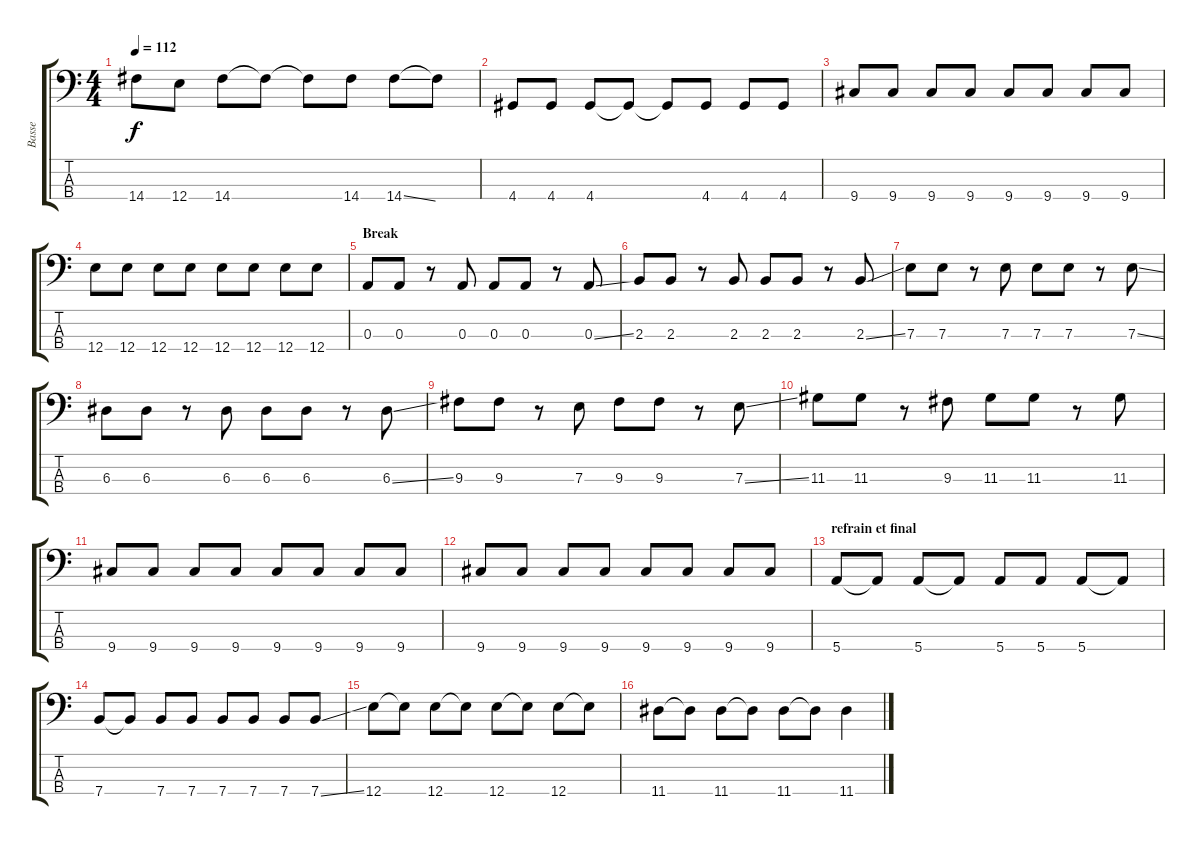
\track ("Basse" "Basse") {instrument electricbassfinger}
\staff {score tabs}
\tuning (G2 D2 A1 E1) {hide}
\ts (4 4)
\tempo 112
\clef f4
\ks c
14.4.8{dy f} 12.4.8 14.4.8 14.4{t}.8 14.4{t}.8 14.4.8 14.4{ss}.8 14.4{t}.8 |
4.4.8 4.4.8 4.4.8 4.4{t}.8 4.4{t}.8 4.4.8 4.4.8 4.4.8 |
9.4.8 9.4.8 9.4.8 9.4.8 9.4.8 9.4.8 9.4.8 9.4.8 |
12.4.8 12.4.8 12.4.8 12.4.8 12.4.8 12.4.8 12.4.8 12.4.8 |
\section ("" "Break")
0.3.8 0.3.8 r.8 0.3.8 0.3.8 0.3.8 r.8 0.3{ss}.8 |
2.3.8 2.3.8 r.8 2.3.8 2.3.8 2.3.8 r.8 2.3{ss}.8 |
7.3.8 7.3.8 r.8 7.3.8 7.3.8 7.3.8 r.8 7.3{ss}.8 |
6.3.8 6.3.8 r.8 6.3.8 6.3.8 6.3.8 r.8 6.3{ss}.8 |
9.3.8 9.3.8 r.8 7.3.8 9.3.8 9.3.8 r.8 7.3{ss}.8 |
11.3.8 11.3.8 r.8 9.3.8 11.3.8 11.3.8 r.8 11.3.8 |
9.4.8 9.4.8 9.4.8 9.4.8 9.4.8 9.4.8 9.4.8 9.4.8 |
9.4.8 9.4.8 9.4.8 9.4.8 9.4.8 9.4.8 9.4.8 9.4.8 |
\section ("" "refrain et final")
5.4.8 5.4{t}.8 5.4.8 5.4{t}.8 5.4.8 5.4.8 5.4.8 5.4{t}.8 |
7.4.8 7.4{t}.8 7.4.8 7.4.8 7.4.8 7.4.8 7.4.8 7.4{ss}.8 |
12.4.8 12.4{t}.8 12.4.8 12.4{t}.8 12.4.8 12.4{t}.8 12.4.8 12.4{t}.8 |
11.4.8 11.4{t}.8 11.4.8 11.4{t}.8 11.4.8 11.4{t}.8 11.4{ss}.4
